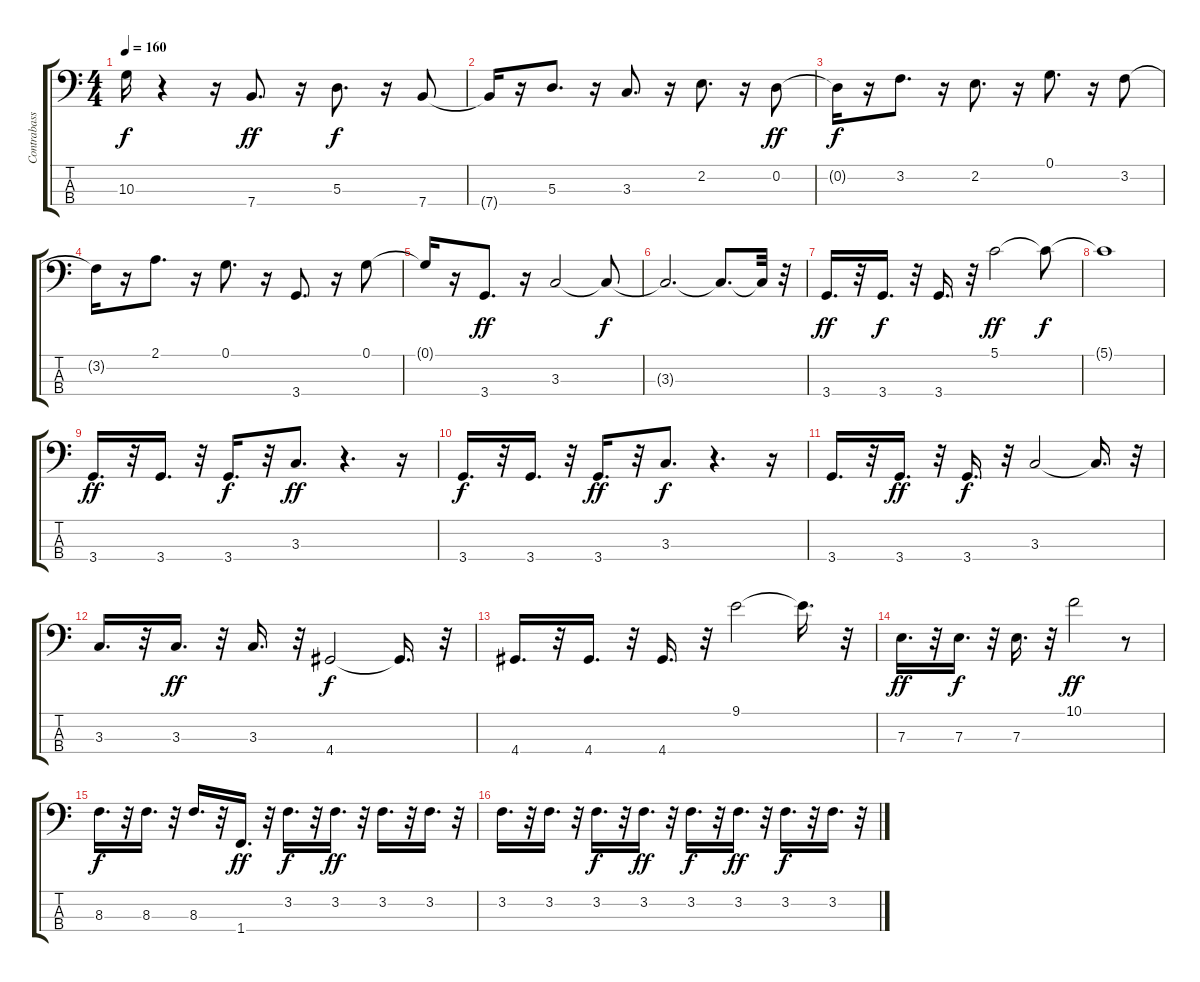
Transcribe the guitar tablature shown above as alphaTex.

\track ("Contrabass" "Contrabass") {instrument contrabass}
\staff {score tabs}
\tuning (G2 D2 A1 E1) {hide}
\ts (4 4)
\tempo 160
\clef f4
\ks c
10.3{t}.16{dy f} r.4 r.16 7.4.8{d dy ff} r.16 5.3.8{d dy f} r.16 7.4.8 |
7.4{t}.16 r.16 5.3.8{d} r.16 3.3.8{d} r.16 2.2.8{d} r.16 0.2.8{dy ff} |
0.2{t}.16{dy f} r.16 3.2.8{d} r.16 2.2.8{d} r.16 0.1.8{d} r.16 3.2.8 |
3.2{t}.16 r.16 2.1.8{d} r.16 0.1.8{d} r.16 3.4.8{d} r.16 0.1.8 |
0.1{t}.16 r.16 3.4.8{d dy ff} r.16 3.3.2 3.3{t}.8{dy f} |
3.3{t}.2{d} 3.3{t}.8{d} 3.3{t}.32 r.32 |
3.4.16{d dy ff} r.32 3.4.16{d dy f} r.32 3.4.16{d} r.32 5.1.2{dy ff} 5.1{t}.8{dy f} |
5.1{t}.1 |
3.4.16{d dy ff} r.32 3.4.16{d} r.32 3.4.16{d dy f} r.32 3.3.8{d dy ff} r.4{d} r.16 |
3.4.16{d dy f} r.32 3.4.16{d} r.32 3.4.16{d dy ff} r.32 3.3.8{d dy f} r.4{d} r.16 |
3.4.16{d} r.32 3.4.16{d dy ff} r.32 3.4.16{d dy f} r.32 3.3.2 3.3{t}.16{d} r.32 |
3.3.16{d} r.32 3.3.16{d dy ff} r.32 3.3.16{d} r.32 4.4.2{dy f} 4.4{t}.16{d} r.32 |
4.4.16{d} r.32 4.4.16{d} r.32 4.4.16{d} r.32 9.1.2 9.1{t}.16{d} r.32 |
7.3.16{d dy ff} r.32 7.3.16{d dy f} r.32 7.3.16{d} r.32 10.1.2{dy ff} r.8 |
8.3.16{d dy f} r.32 8.3.16{d} r.32 8.3.16{d} r.32 1.4.16{d dy ff} r.32 3.2.16{d dy f} r.32 3.2.16{d dy ff} r.32 3.2.16{d} r.32 3.2.16{d} r.32 |
3.2.16{d} r.32 3.2.16{d} r.32 3.2.16{d dy f} r.32 3.2.16{d dy ff} r.32 3.2.16{d dy f} r.32 3.2.16{d dy ff} r.32 3.2.16{d dy f} r.32 3.2.16{d} r.32
